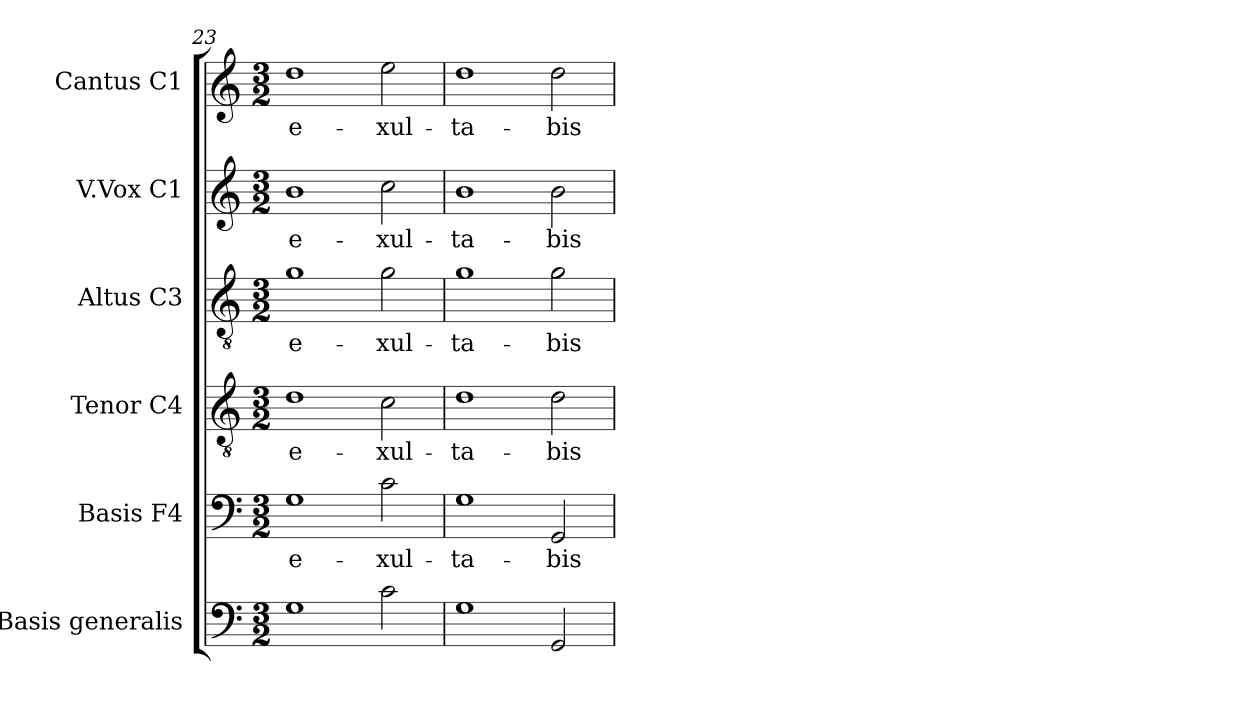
**kern	**kern	**text	**kern	**text	**kern	**text	**kern	**text	**kern	**text
*part6	*part5	*part5	*part4	*part4	*part3	*part3	*part2	*part2	*part1	*part1
*staff6	*staff5	*staff5	*staff4	*staff4	*staff3	*staff3	*staff2	*staff2	*staff1	*staff1
*I"Basis  generalis	*I"Basis  F4	*	*I"Tenor  C4	*	*I"Altus  C3	*	*I"V.Vox  C1	*	*I"Cantus  C1	*
*	*I'B	*	*I'T	*	*I'A	*	*	*	*I'C	*
*clefF4	*clefF4	*	*clefGv2	*	*clefGv2	*	*clefG2	*	*clefG2	*
*k[]	*k[]	*	*k[]	*	*k[]	*	*k[]	*	*k[]	*
*C:	*C:	*	*C:	*	*C:	*	*C:	*	*C:	*
*M3/2	*M3/2	*	*M3/2	*	*M3/2	*	*M3/2	*	*M3/2	*
=23	=23	=23	=23	=23	=23	=23	=23	=23	=23	=23
!	!	!LO:LY:b:cj	!	!LO:LY:b:cj	!	!LO:LY:b:cj	!	!LO:LY:b:cj	!	!LO:LY:b:cj
1G	1G	e-	1d	e-	1g	e-	1b	e-	1dd	e-
!	!	!LO:LY:b:cj	!	!LO:LY:b:cj	!	!LO:LY:b:cj	!	!LO:LY:b:cj	!	!LO:LY:b:cj
2c\	2c\	-xul-	2c\	-xul-	2g\	-xul-	2cc\	-xul-	2ee\	-xul-
=24	=24	=24	=24	=24	=24	=24	=24	=24	=24	=24
!	!	!LO:LY:b:cj	!	!LO:LY:b:cj	!	!LO:LY:b:cj	!	!LO:LY:b:cj	!	!LO:LY:b:cj
1G	1G	-ta-	1d	-ta-	1g	-ta-	1b	-ta-	1dd	-ta-
!	!	!LO:LY:b:cj	!	!LO:LY:b:cj	!	!LO:LY:b:cj	!	!LO:LY:b:cj	!	!LO:LY:b:cj
2GG/	2GG/	-bis	2d\	-bis	2g\	-bis	2b\	-bis	2dd\	-bis
=	=	=	=	=	=	=	=	=	=	=
*-	*-	*-	*-	*-	*-	*-	*-	*-	*-	*-
